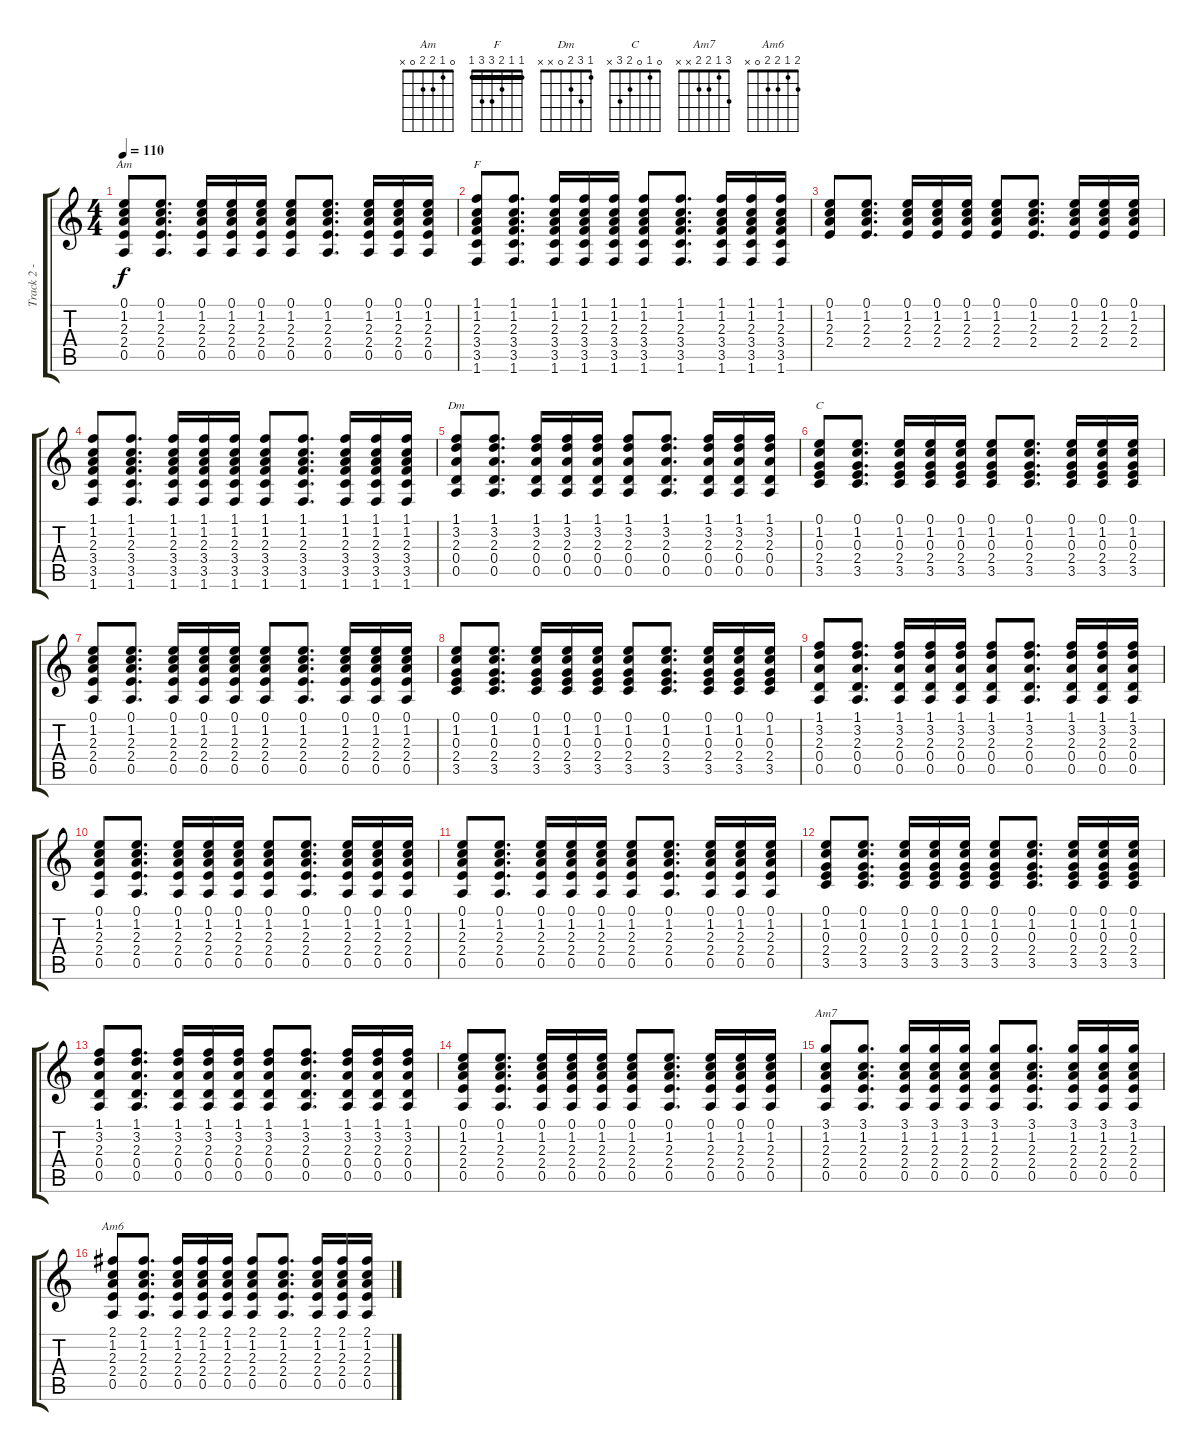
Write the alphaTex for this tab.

\track ("Track 2 - Guitar" "Track 2 - ") {instrument acousticguitarsteel}
\staff {score tabs}
\tuning (E4 B3 G3 D3 A2 E2) {hide}
\chord ("Am" 0 1 2 2 0 x)
\chord ("F" 1 1 2 3 3 1) {barre 1}
\chord ("Dm" 1 3 2 0 x x)
\chord ("C" 0 1 0 2 3 x)
\chord ("Am7" 3 1 2 2 x x)
\chord ("Am6" 2 1 2 2 0 x)
\ts (4 4)
\tempo 110
\clef g2
\ks c
(0.1 1.2 2.3 2.4 0.5).8{ch "Am" dy f} (0.1 1.2 2.3 2.4 0.5).8{d} (0.1 1.2 2.3 2.4 0.5).16 (0.1 1.2 2.3 2.4 0.5).16 (0.1 1.2 2.3 2.4 0.5).16 (0.1 1.2 2.3 2.4 0.5).8 (0.1 1.2 2.3 2.4 0.5).8{d} (0.1 1.2 2.3 2.4 0.5).16 (0.1 1.2 2.3 2.4 0.5).16 (0.1 1.2 2.3 2.4 0.5).16 |
(1.1 1.2 2.3 3.4 3.5 1.6).8{ch "F"} (1.1 1.2 2.3 3.4 3.5 1.6).8{d} (1.1 1.2 2.3 3.4 3.5 1.6).16 (1.1 1.2 2.3 3.4 3.5 1.6).16 (1.1 1.2 2.3 3.4 3.5 1.6).16 (1.1 1.2 2.3 3.4 3.5 1.6).8 (1.1 1.2 2.3 3.4 3.5 1.6).8{d} (1.1 1.2 2.3 3.4 3.5 1.6).16 (1.1 1.2 2.3 3.4 3.5 1.6).16 (1.1 1.2 2.3 3.4 3.5 1.6).16 |
(0.1 1.2 2.3 2.4).8 (0.1 1.2 2.3 2.4).8{d} (0.1 1.2 2.3 2.4).16 (0.1 1.2 2.3 2.4).16 (0.1 1.2 2.3 2.4).16 (0.1 1.2 2.3 2.4).8 (0.1 1.2 2.3 2.4).8{d} (0.1 1.2 2.3 2.4).16 (0.1 1.2 2.3 2.4).16 (0.1 1.2 2.3 2.4).16 |
(1.1 1.2 2.3 3.4 3.5 1.6).8 (1.1 1.2 2.3 3.4 3.5 1.6).8{d} (1.1 1.2 2.3 3.4 3.5 1.6).16 (1.1 1.2 2.3 3.4 3.5 1.6).16 (1.1 1.2 2.3 3.4 3.5 1.6).16 (1.1 1.2 2.3 3.4 3.5 1.6).8 (1.1 1.2 2.3 3.4 3.5 1.6).8{d} (1.1 1.2 2.3 3.4 3.5 1.6).16 (1.1 1.2 2.3 3.4 3.5 1.6).16 (1.1 1.2 2.3 3.4 3.5 1.6).16 |
(1.1 3.2 2.3 0.4 0.5).8{ch "Dm"} (1.1 3.2 2.3 0.4 0.5).8{d} (1.1 3.2 2.3 0.4 0.5).16 (1.1 3.2 2.3 0.4 0.5).16 (1.1 3.2 2.3 0.4 0.5).16 (1.1 3.2 2.3 0.4 0.5).8 (1.1 3.2 2.3 0.4 0.5).8{d} (1.1 3.2 2.3 0.4 0.5).16 (1.1 3.2 2.3 0.4 0.5).16 (1.1 3.2 2.3 0.4 0.5).16 |
(0.1 1.2 0.3 2.4 3.5).8{ch "C"} (0.1 1.2 0.3 2.4 3.5).8{d} (0.1 1.2 0.3 2.4 3.5).16 (0.1 1.2 0.3 2.4 3.5).16 (0.1 1.2 0.3 2.4 3.5).16 (0.1 1.2 0.3 2.4 3.5).8 (0.1 1.2 0.3 2.4 3.5).8{d} (0.1 1.2 0.3 2.4 3.5).16 (0.1 1.2 0.3 2.4 3.5).16 (0.1 1.2 0.3 2.4 3.5).16 |
(0.1 1.2 2.3 2.4 0.5).8 (0.1 1.2 2.3 2.4 0.5).8{d} (0.1 1.2 2.3 2.4 0.5).16 (0.1 1.2 2.3 2.4 0.5).16 (0.1 1.2 2.3 2.4 0.5).16 (0.1 1.2 2.3 2.4 0.5).8 (0.1 1.2 2.3 2.4 0.5).8{d} (0.1 1.2 2.3 2.4 0.5).16 (0.1 1.2 2.3 2.4 0.5).16 (0.1 1.2 2.3 2.4 0.5).16 |
(0.1 1.2 0.3 2.4 3.5).8 (0.1 1.2 0.3 2.4 3.5).8{d} (0.1 1.2 0.3 2.4 3.5).16 (0.1 1.2 0.3 2.4 3.5).16 (0.1 1.2 0.3 2.4 3.5).16 (0.1 1.2 0.3 2.4 3.5).8 (0.1 1.2 0.3 2.4 3.5).8{d} (0.1 1.2 0.3 2.4 3.5).16 (0.1 1.2 0.3 2.4 3.5).16 (0.1 1.2 0.3 2.4 3.5).16 |
(1.1 3.2 2.3 0.4 0.5).8 (1.1 3.2 2.3 0.4 0.5).8{d} (1.1 3.2 2.3 0.4 0.5).16 (1.1 3.2 2.3 0.4 0.5).16 (1.1 3.2 2.3 0.4 0.5).16 (1.1 3.2 2.3 0.4 0.5).8 (1.1 3.2 2.3 0.4 0.5).8{d} (1.1 3.2 2.3 0.4 0.5).16 (1.1 3.2 2.3 0.4 0.5).16 (1.1 3.2 2.3 0.4 0.5).16 |
(0.1 1.2 2.3 2.4 0.5).8 (0.1 1.2 2.3 2.4 0.5).8{d} (0.1 1.2 2.3 2.4 0.5).16 (0.1 1.2 2.3 2.4 0.5).16 (0.1 1.2 2.3 2.4 0.5).16 (0.1 1.2 2.3 2.4 0.5).8 (0.1 1.2 2.3 2.4 0.5).8{d} (0.1 1.2 2.3 2.4 0.5).16 (0.1 1.2 2.3 2.4 0.5).16 (0.1 1.2 2.3 2.4 0.5).16 |
(0.1 1.2 2.3 2.4 0.5).8 (0.1 1.2 2.3 2.4 0.5).8{d} (0.1 1.2 2.3 2.4 0.5).16 (0.1 1.2 2.3 2.4 0.5).16 (0.1 1.2 2.3 2.4 0.5).16 (0.1 1.2 2.3 2.4 0.5).8 (0.1 1.2 2.3 2.4 0.5).8{d} (0.1 1.2 2.3 2.4 0.5).16 (0.1 1.2 2.3 2.4 0.5).16 (0.1 1.2 2.3 2.4 0.5).16 |
(0.1 1.2 0.3 2.4 3.5).8 (0.1 1.2 0.3 2.4 3.5).8{d} (0.1 1.2 0.3 2.4 3.5).16 (0.1 1.2 0.3 2.4 3.5).16 (0.1 1.2 0.3 2.4 3.5).16 (0.1 1.2 0.3 2.4 3.5).8 (0.1 1.2 0.3 2.4 3.5).8{d} (0.1 1.2 0.3 2.4 3.5).16 (0.1 1.2 0.3 2.4 3.5).16 (0.1 1.2 0.3 2.4 3.5).16 |
(1.1 3.2 2.3 0.4 0.5).8 (1.1 3.2 2.3 0.4 0.5).8{d} (1.1 3.2 2.3 0.4 0.5).16 (1.1 3.2 2.3 0.4 0.5).16 (1.1 3.2 2.3 0.4 0.5).16 (1.1 3.2 2.3 0.4 0.5).8 (1.1 3.2 2.3 0.4 0.5).8{d} (1.1 3.2 2.3 0.4 0.5).16 (1.1 3.2 2.3 0.4 0.5).16 (1.1 3.2 2.3 0.4 0.5).16 |
(0.1 1.2 2.3 2.4 0.5).8 (0.1 1.2 2.3 2.4 0.5).8{d} (0.1 1.2 2.3 2.4 0.5).16 (0.1 1.2 2.3 2.4 0.5).16 (0.1 1.2 2.3 2.4 0.5).16 (0.1 1.2 2.3 2.4 0.5).8 (0.1 1.2 2.3 2.4 0.5).8{d} (0.1 1.2 2.3 2.4 0.5).16 (0.1 1.2 2.3 2.4 0.5).16 (0.1 1.2 2.3 2.4 0.5).16 |
(3.1 1.2 2.3 2.4 0.5).8{ch "Am7"} (3.1 1.2 2.3 2.4 0.5).8{d} (3.1 1.2 2.3 2.4 0.5).16 (3.1 1.2 2.3 2.4 0.5).16 (3.1 1.2 2.3 2.4 0.5).16 (3.1 1.2 2.3 2.4 0.5).8 (3.1 1.2 2.3 2.4 0.5).8{d} (3.1 1.2 2.3 2.4 0.5).16 (3.1 1.2 2.3 2.4 0.5).16 (3.1 1.2 2.3 2.4 0.5).16 |
(2.1 1.2 2.3 2.4 0.5).8{ch "Am6"} (2.1 1.2 2.3 2.4 0.5).8{d} (2.1 1.2 2.3 2.4 0.5).16 (2.1 1.2 2.3 2.4 0.5).16 (2.1 1.2 2.3 2.4 0.5).16 (2.1 1.2 2.3 2.4 0.5).8 (2.1 1.2 2.3 2.4 0.5).8{d} (2.1 1.2 2.3 2.4 0.5).16 (2.1 1.2 2.3 2.4 0.5).16 (2.1 1.2 2.3 2.4 0.5).16
